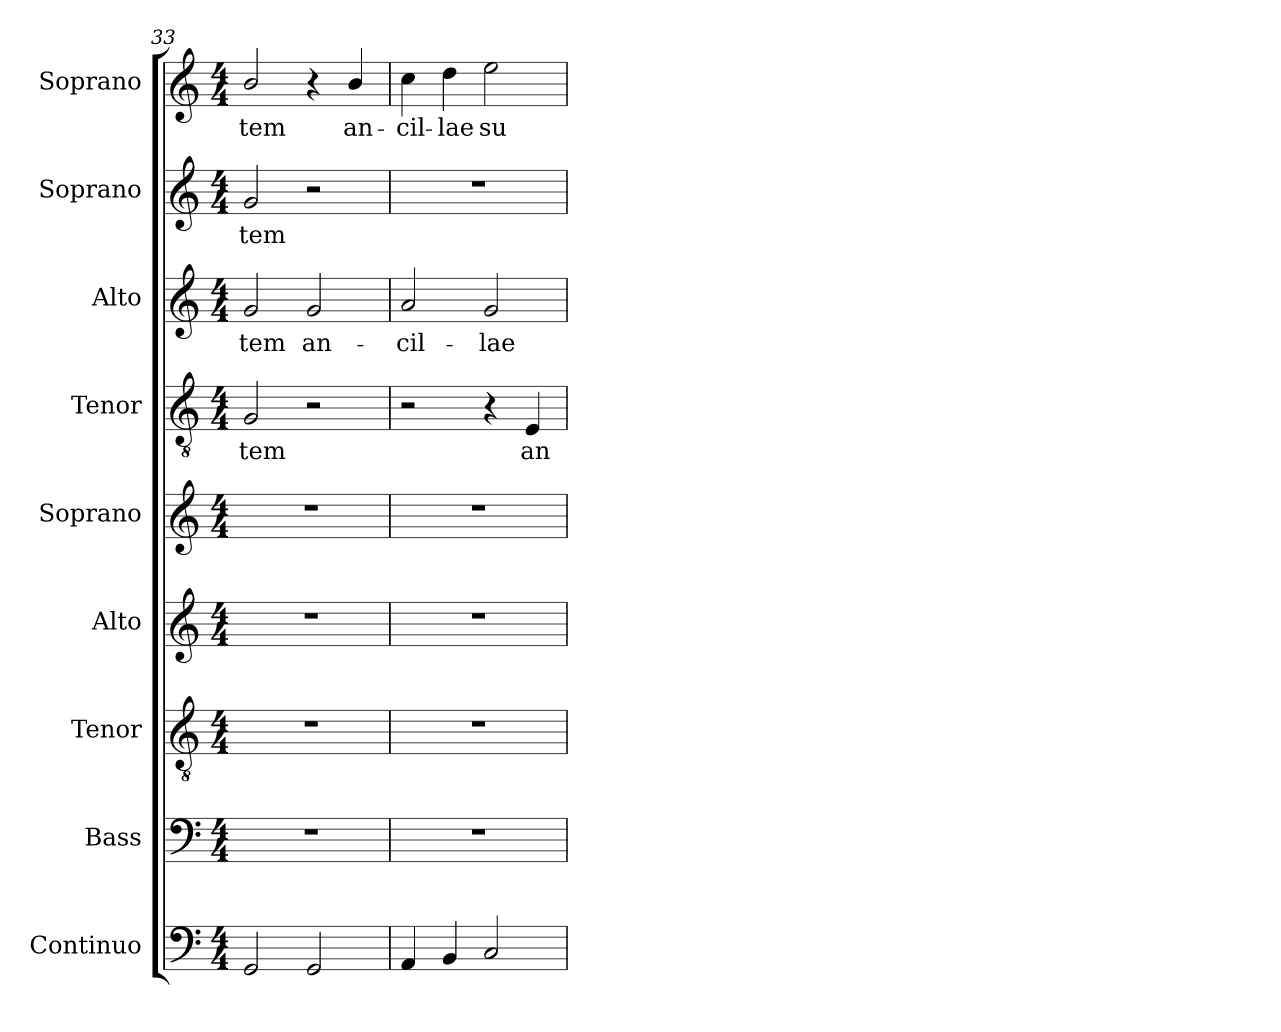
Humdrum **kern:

**kern	**kern	**kern	**kern	**kern	**kern	**text	**kern	**text	**kern	**text	**kern	**text
*part9	*part8	*part7	*part6	*part5	*part4	*part4	*part3	*part3	*part2	*part2	*part1	*part1
*staff9	*staff8	*staff7	*staff6	*staff5	*staff4	*staff4	*staff3	*staff3	*staff2	*staff2	*staff1	*staff1
*I"Continuo	*I"Bass	*I"Tenor	*I"Alto	*I"Soprano	*I"Tenor	*	*I"Alto	*	*I"Soprano	*	*I"Soprano	*
*I'Cont.	*I'B.	*I'T.	*I'A.	*I'S.	*I'T.	*	*I'A.	*	*I'S.	*	*I'S.	*
*clefF4	*clefF4	*clefGv2	*clefG2	*clefG2	*clefGv2	*	*clefG2	*	*clefG2	*	*clefG2	*
*	*	*ITrd7c12	*	*	*ITrd7c12	*	*	*	*	*	*	*
*k[]	*k[]	*k[]	*k[]	*k[]	*k[]	*	*k[]	*	*k[]	*	*k[]	*
*C:	*C:	*C:	*C:	*C:	*C:	*	*C:	*	*C:	*	*C:	*
*M4/4	*M4/4	*M4/4	*M4/4	*M4/4	*M4/4	*	*M4/4	*	*M4/4	*	*M4/4	*
=33	=33	=33	=33	=33	=33	=33	=33	=33	=33	=33	=33	=33
!	!	!	!	!	!	!LO:LY:b:color=#000000	!	!	!	!	!	!
!	!	!	!	!	!	!	!	!LO:LY:b:color=#000000	!	!	!	!
!	!	!	!	!	!	!	!	!	!	!LO:LY:b:color=#000000	!	!
!	!	!	!	!	!	!	!	!	!	!	!	!LO:LY:b:color=#000000
2GGi/	1r	1r	1r	1r	2GGi/	-tem	2gi/	-tem	2gi/	-tem	2bi/	-tem
!	!	!	!	!	!	!	!	!LO:LY:b:color=#000000	!	!	!	!
2GGi/	.	.	.	.	2r	.	2gi/	an-	2r	.	4r	.
!	!	!	!	!	!	!	!	!	!	!	!	!LO:LY:b:color=#000000
.	.	.	.	.	.	.	.	.	.	.	4bi/	an-
=34	=34	=34	=34	=34	=34	=34	=34	=34	=34	=34	=34	=34
!	!	!	!	!	!	!	!	!LO:LY:b:color=#000000	!	!	!	!
!	!	!	!	!	!	!	!	!	!	!	!	!LO:LY:b:color=#000000
4AAi/	1r	1r	1r	1r	2r	.	2ai/	-cil-	1r	.	4cci\	-cil-
!	!	!	!	!	!	!	!	!	!	!	!	!LO:LY:b:color=#000000
4BBi/	.	.	.	.	.	.	.	.	.	.	4ddi\	-lae
!	!	!	!	!	!	!	!	!LO:LY:b:color=#000000	!	!	!	!
!	!	!	!	!	!	!	!	!	!	!	!	!LO:LY:b:color=#000000
2Ci/	.	.	.	.	4r	.	2gi/	-lae	.	.	2eei\	su-
!	!	!	!	!	!	!LO:LY:b:color=#000000	!	!	!	!	!	!
.	.	.	.	.	4EEi/	an-	.	.	.	.	.	.
=	=	=	=	=	=	=	=	=	=	=	=	=
*-	*-	*-	*-	*-	*-	*-	*-	*-	*-	*-	*-	*-
